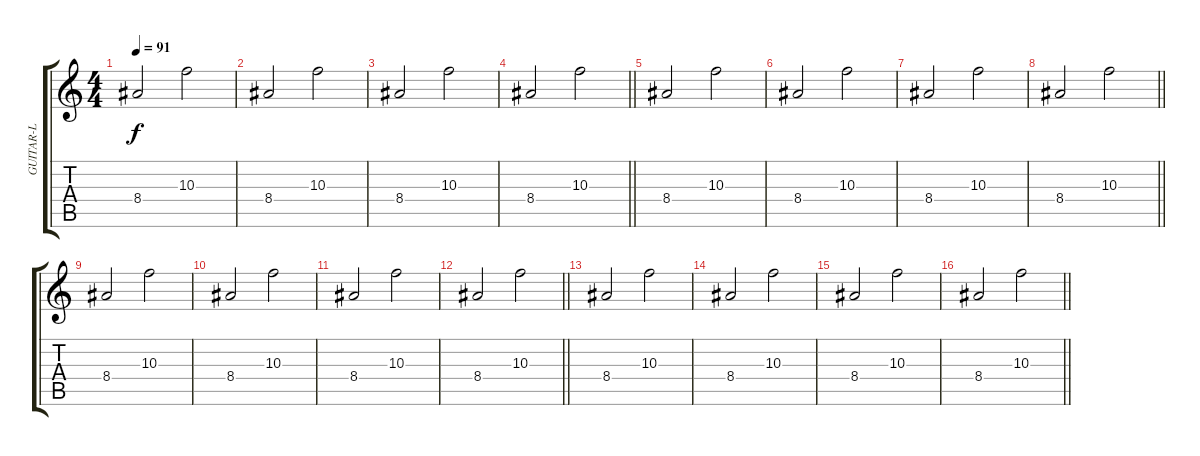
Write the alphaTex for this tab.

\track ("GUITAR-L" "GUITAR-L") {instrument electricguitarjazz}
\staff {score tabs}
\tuning (E4 B3 G3 D3 A2 E2) {hide}
\ts (4 4)
\tempo 91
\clef g2
\ks c
8.4.2{dy f} 10.3.2 |
8.4.2 10.3.2 |
8.4.2 10.3.2 |
\barLineRight lightlight
8.4.2 10.3.2 |
8.4.2 10.3.2 |
8.4.2 10.3.2 |
8.4.2 10.3.2 |
\barLineRight lightlight
8.4.2 10.3.2 |
\section ("" "")
8.4.2 10.3.2 |
8.4.2 10.3.2 |
8.4.2 10.3.2 |
\barLineRight lightlight
8.4.2 10.3.2 |
\section ("" "")
8.4.2 10.3.2 |
8.4.2 10.3.2 |
8.4.2 10.3.2 |
\barLineRight lightlight
8.4.2 10.3.2
